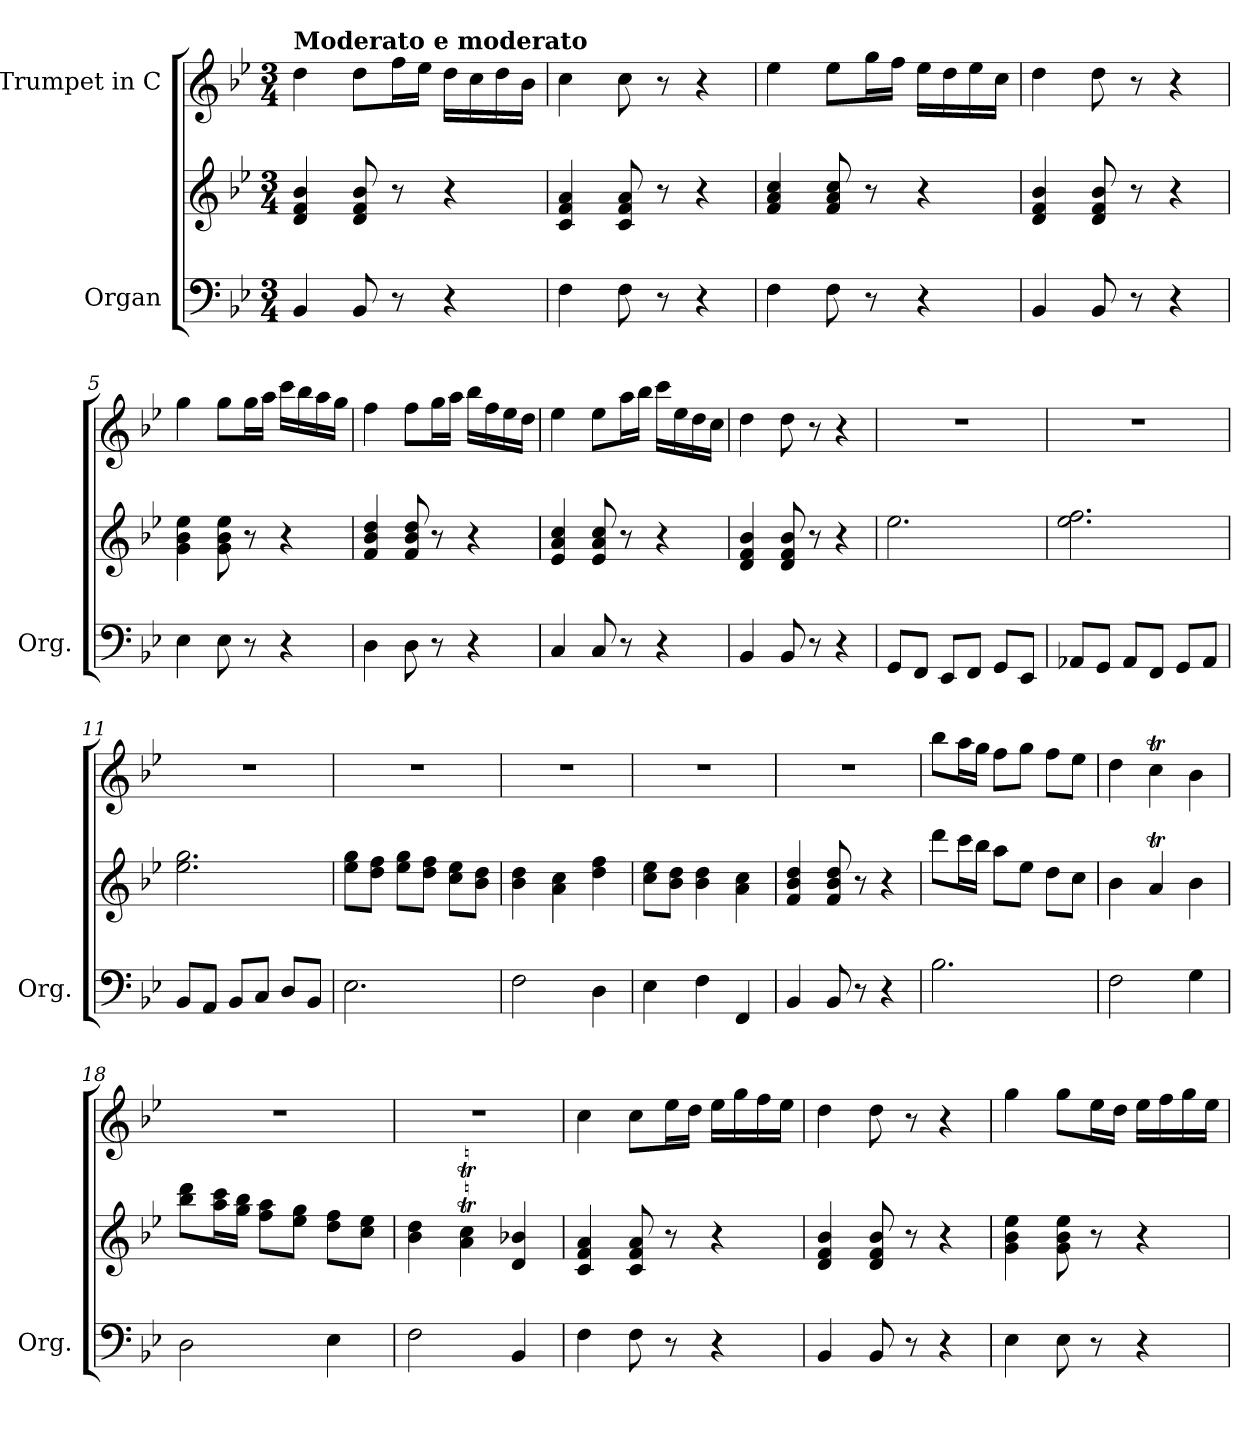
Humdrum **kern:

**kern	**kern	**kern
*part2	*part2	*part1
*staff3	*staff2	*staff1
*I"Organ	*	*I"Trumpet in C
*I'Org.	*	*
*clefF4	*clefG2	*clefG2
*k[b-e-]	*k[b-e-]	*k[b-e-]
*B-:	*B-:	*B-:
*M3/4	*M3/4	*M3/4
*MM80	*MM80	*MM80
=1	=1	=1
!	!	!LO:TX:a:B:t=Moderato e moderato
4BB-/	4d/ 4f/ 4b-/	4dd\
8BB-/	8d/ 8f/ 8b-/	8dd\L
8r	8r	16ff\L
.	.	16ee-\JJ
4r	4r	16dd\LL
.	.	16cc\
.	.	16dd\
.	.	16b-\JJ
=2	=2	=2
4F\	4c/ 4f/ 4a/	4cc\
8F\	8c/ 8f/ 8a/	8cc\
8r	8r	8r
4r	4r	4r
=3	=3	=3
4F\	4f/ 4a/ 4cc/	4ee-\
8F\	8f/ 8a/ 8cc/	8ee-\L
8r	8r	16gg\L
.	.	16ff\JJ
4r	4r	16ee-\LL
.	.	16dd\
.	.	16ee-\
.	.	16cc\JJ
=4	=4	=4
4BB-/	4d/ 4f/ 4b-/	4dd\
8BB-/	8d/ 8f/ 8b-/	8dd\
8r	8r	8r
4r	4r	4r
=5	=5	=5
4E-\	4g\ 4b-\ 4ee-\	4gg\
8E-\	8g\ 8b-\ 8ee-\	8gg\L
8r	8r	16gg\L
.	.	16aa\JJ
4r	4r	16ccc\LL
.	.	16bb-\
.	.	16aa\
.	.	16gg\JJ
!!LO:LB:g=z
=6	=6	=6
4D\	4f/ 4b-/ 4dd/	4ff\
8D\	8f/ 8b-/ 8dd/	8ff\L
8r	8r	16gg\L
.	.	16aa\JJ
4r	4r	16bb-\LL
.	.	16ff\
.	.	16ee-\
.	.	16dd\JJ
=7	=7	=7
4C/	4e-/ 4a/ 4cc/	4ee-\
8C/	8e-/ 8a/ 8cc/	8ee-\L
8r	8r	16aa\L
.	.	16bb-\JJ
4r	4r	16ccc\LL
.	.	16ee-\
.	.	16dd\
.	.	16cc\JJ
=8	=8	=8
4BB-/	4d/ 4f/ 4b-/	4dd\
8BB-/	8d/ 8f/ 8b-/	8dd\
8r	8r	8r
4r	4r	4r
=9	=9	=9
8GG/L	2.ee-\	2.r
8FF/J	.	.
8EE-/L	.	.
8FF/J	.	.
8GG/L	.	.
8EE-/J	.	.
=10	=10	=10
8AA-X/L	2.ee-\ 2.ff\	2.r
8GG/J	.	.
8AA-/L	.	.
8FF/J	.	.
8GG/L	.	.
8AA-/J	.	.
=11	=11	=11
8BB-/L	2.ee-\ 2.gg\	2.r
8AA/J	.	.
8BB-/L	.	.
8C/J	.	.
8D/L	.	.
8BB-/J	.	.
!!LO:LB:g=z
=12	=12	=12
2.E-\	8ee-\ 8gg\L	2.r
.	8dd\ 8ff\J	.
.	8ee-\ 8gg\L	.
.	8dd\ 8ff\J	.
.	8cc\ 8ee-\L	.
.	8b-\ 8dd\J	.
=13	=13	=13
2F\	4b-\ 4dd\	2.r
.	4a\ 4cc\	.
4D\	4dd\ 4ff\	.
=14	=14	=14
4E-\	8cc\ 8ee-\L	2.r
.	8b-\ 8dd\J	.
4F\	4b-\ 4dd\	.
4FF/	4a\ 4cc\	.
=15	=15	=15
4BB-/	4f/ 4b-/ 4dd/	2.r
8BB-/	8f/ 8b-/ 8dd/	.
8r	8r	.
4r	4r	.
=16	=16	=16
2.B-\	8ddd\L	8bb-\L
.	16ccc\L	16aa\L
.	16bb-\JJ	16gg\JJ
.	8aa\L	8ff\L
.	8ee-\J	8gg\J
.	8dd\L	8ff\L
.	8cc\J	8ee-\J
=17	=17	=17
2F\	4b-\	4dd\
.	4at/	4ccT\
4G\	4b-\	4b-\
=18	=18	=18
2D\	8bb-\ 8ddd\L	2.r
.	16aa\ 16ccc\L	.
.	16gg\ 16bb-\JJ	.
.	8ff\ 8aa\L	.
.	8ee-\ 8gg\J	.
4E-\	8dd\ 8ff\L	.
.	8cc\ 8ee-\J	.
!!LO:LB:g=z
=19	=19	=19
2F\	4b-\ 4dd\	2.r
.	4a\T 4cc\T	.
4BB-/	4d/ 4b-/	.
=20	=20	=20
4F\	4c/ 4f/ 4a/	4cc\
8F\	8c/ 8f/ 8a/	8cc\L
8r	8r	16ee-\L
.	.	16dd\JJ
4r	4r	16ee-\LL
.	.	16gg\
.	.	16ff\
.	.	16ee-\JJ
=21	=21	=21
4BB-/	4d/ 4f/ 4b-/	4dd\
8BB-/	8d/ 8f/ 8b-/	8dd\
8r	8r	8r
4r	4r	4r
=22	=22	=22
4E-\	4g\ 4b-\ 4ee-\	4gg\
8E-\	8g\ 8b-\ 8ee-\	8gg\L
8r	8r	16ee-\L
.	.	16dd\JJ
4r	4r	16ee-\LL
.	.	16ff\
.	.	16gg\
.	.	16ee-\JJ
=	=	=
*-	*-	*-
